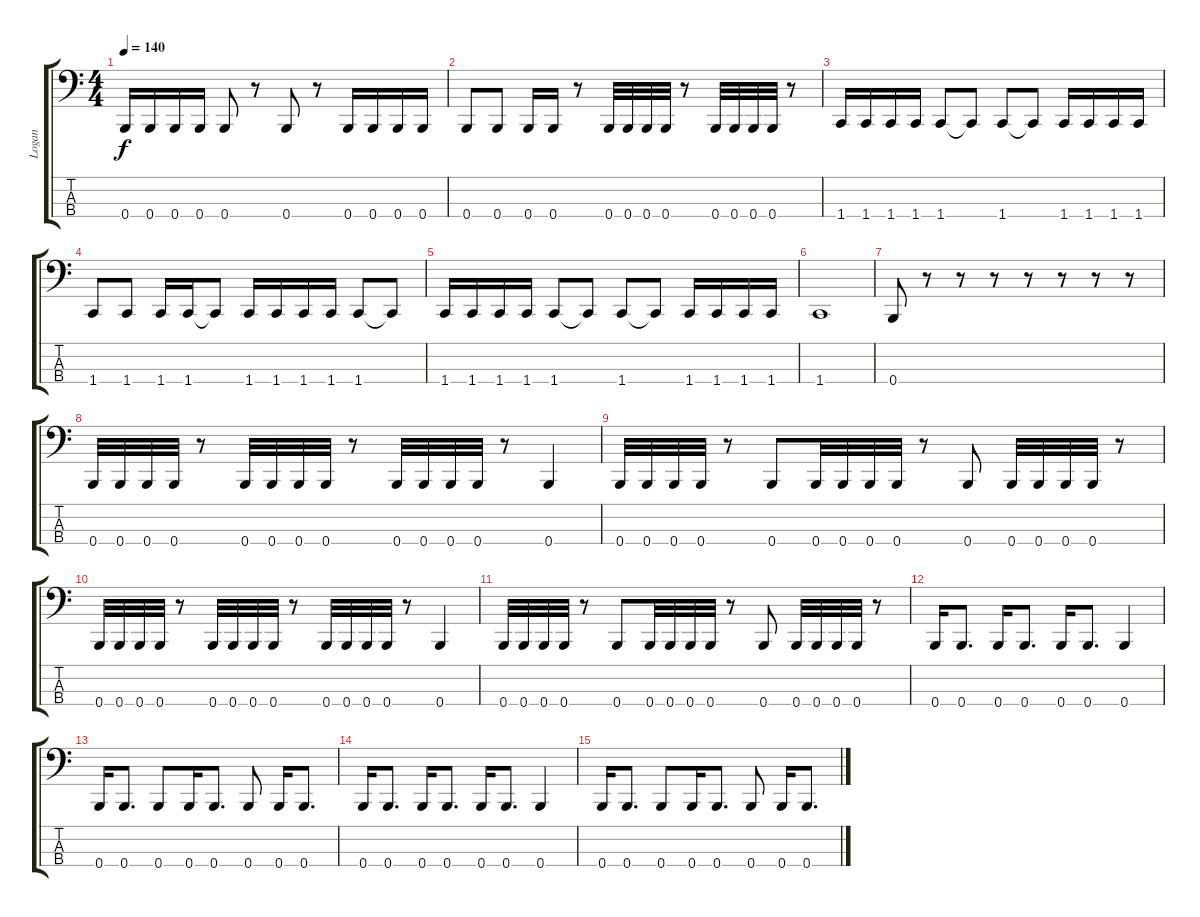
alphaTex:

\track ("Logan" "Logan") {instrument electricbasspick}
\staff {score tabs}
\tuning (E2 B1 Gb1 B0) {hide}
\ts (4 4)
\tempo 140
\clef f4
\ks c
0.4.16{dy f} 0.4.16 0.4.16 0.4.16 0.4.8 r.8 0.4.8 r.8 0.4.16 0.4.16 0.4.16 0.4.16 |
0.4.8 0.4.8 0.4.16 0.4.16 r.8 0.4.32 0.4.32 0.4.32 0.4.32 r.8 0.4.32 0.4.32 0.4.32 0.4.32 r.8 |
1.4.16 1.4.16 1.4.16 1.4.16 1.4.8 1.4{t}.8 1.4.8 1.4{t}.8 1.4.16 1.4.16 1.4.16 1.4.16 |
1.4.8 1.4.8 1.4.16 1.4.16 1.4{t}.8 1.4.16 1.4.16 1.4.16 1.4.16 1.4.8 1.4{t}.8 |
1.4.16 1.4.16 1.4.16 1.4.16 1.4.8 1.4{t}.8 1.4.8 1.4{t}.8 1.4.16 1.4.16 1.4.16 1.4.16 |
1.4.1 |
0.4.8 r.8 r.8 r.8 r.8 r.8 r.8 r.8 |
0.4.32 0.4.32 0.4.32 0.4.32 r.8 0.4.32 0.4.32 0.4.32 0.4.32 r.8 0.4.32 0.4.32 0.4.32 0.4.32 r.8 0.4.4 |
0.4.32 0.4.32 0.4.32 0.4.32 r.8 0.4.8 0.4.32 0.4.32 0.4.32 0.4.32 r.8 0.4.8 0.4.32 0.4.32 0.4.32 0.4.32 r.8 |
0.4.32 0.4.32 0.4.32 0.4.32 r.8 0.4.32 0.4.32 0.4.32 0.4.32 r.8 0.4.32 0.4.32 0.4.32 0.4.32 r.8 0.4.4 |
0.4.32 0.4.32 0.4.32 0.4.32 r.8 0.4.8 0.4.32 0.4.32 0.4.32 0.4.32 r.8 0.4.8 0.4.32 0.4.32 0.4.32 0.4.32 r.8 |
0.4.16 0.4.8{d} 0.4.16 0.4.8{d} 0.4.16 0.4.8{d} 0.4.4 |
0.4.16 0.4.8{d} 0.4.8 0.4.16 0.4.8{d} 0.4.8 0.4.16 0.4.8{d} |
0.4.16 0.4.8{d} 0.4.16 0.4.8{d} 0.4.16 0.4.8{d} 0.4.4 |
0.4.16 0.4.8{d} 0.4.8 0.4.16 0.4.8{d} 0.4.8 0.4.16 0.4.8{d}
